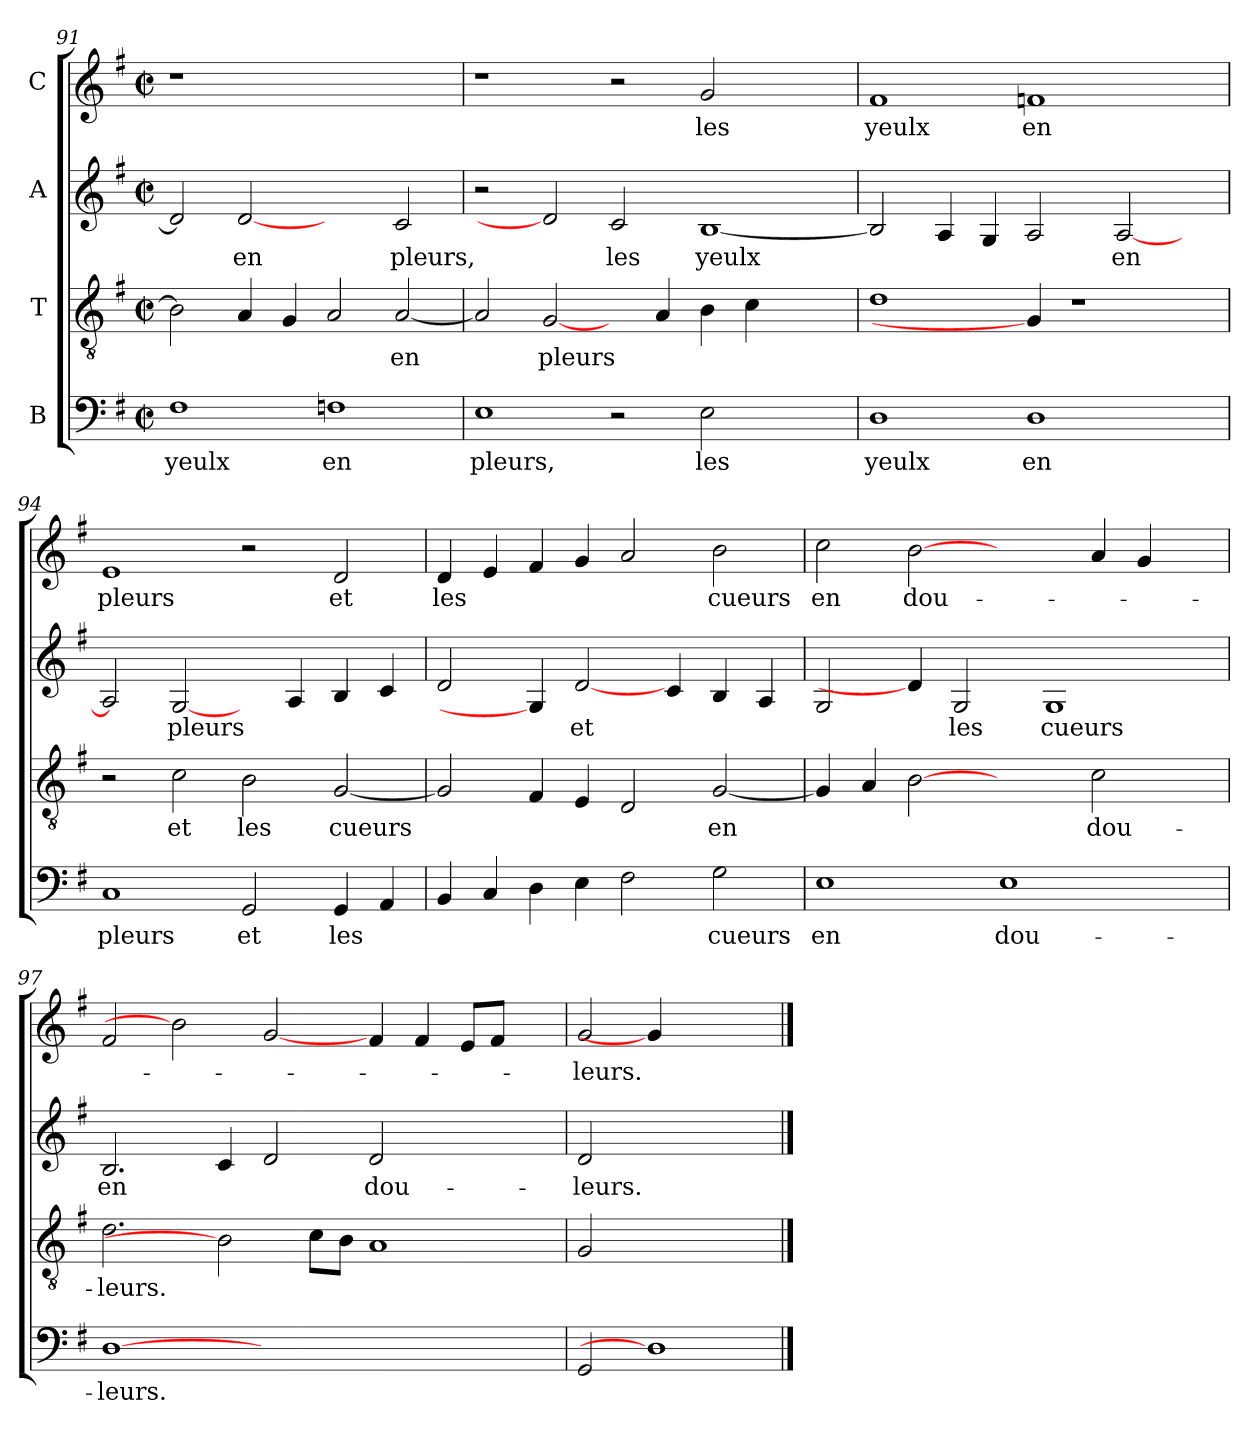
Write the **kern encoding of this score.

**kern	**text	**kern	**text	**kern	**text	**kern	**text
*part4	*part4	*part3	*part3	*part2	*part2	*part1	*part1
*staff4	*staff4	*staff3	*staff3	*staff2	*staff2	*staff1	*staff1
*I"B	*	*I"T	*	*I"A	*	*I"C	*
*clefF4	*	*clefGv2	*	*clefG2	*	*clefG2	*
*k[f#]	*	*k[f#]	*	*k[f#]	*	*k[f#]	*
*G:	*	*G:	*	*G:	*	*G:	*
*M2/2	*	*M2/2	*	*M2/2	*	*M2/2	*
*met(c|)	*	*met(c|)	*	*met(c|)	*	*met(c|)	*
=91	=91	=91	=91	=91	=91	=91	=91
1F#	yeulx	2B\]	.	2d/]	.	1r	.
.	.	4A/	.	[2d	en	.	.
.	.	4G/	.	.	.	.	.
1Fn	en	2A/	.	2ryy	.	1ryy	.
.	.	[2A/	en	2c/	pleurs,	.	.
=92	=92	=92	=92	=92	=92	=92	=92
1E	pleurs,	2A/]	.	2r	.	1r	.
.	.	[2G/	pleurs	2d]	.	.	.
2r	.	4ryy	.	2c/	les	2r	.
.	.	4A/	.	.	.	.	.
2E\	les	4B\	.	[1B	yeulx	2g/	les
.	.	4c\	.	.	.	.	.
2ryy	.	2ryy	.	.	.	2ryy	.
=93	=93	=93	=93	=93	=93	=93	=93
1D	yeulx	1d	.	2B/]	.	1f#	yeulx
.	.	.	.	4A/	.	.	.
.	.	.	.	4G/	.	.	.
1D	en	4G/]	.	2A/	.	1fn	en
.	.	1r	.	.	.	.	.
.	.	.	.	[2A/	en	.	.
4ryy	.	.	.	4ryy	.	4ryy	.
!!LO:LB:g=z
=94	=94	=94	=94	=94	=94	=94	=94
1C	pleurs	2r	.	2A/]	.	1e	pleurs
.	.	2c\	et	[2G/	pleurs	.	.
2GG/	et	2B\	les	4ryy	.	2r	.
.	.	.	.	4A/	.	.	.
4GG/	les	[2G/	cueurs	4B/	.	2d/	et
4AA/	.	.	.	4c/	.	.	.
=95	=95	=95	=95	=95	=95	=95	=95
4BB/	.	2G/]	.	2d/	.	4d/	les
4C/	.	.	.	.	.	4e/	.
4D\	.	4F#/	.	4G/]	.	4f#/	.
4E\	.	4E/	.	[2d/	et	4g/	.
2F#\	.	2D/	.	.	.	2a/	.
.	.	.	.	4c/	.	.	.
2G\	cueurs	[2G/	en	4B/	.	2b\	cueurs
.	.	.	.	4A/	.	.	.
=96	=96	=96	=96	=96	=96	=96	=96
1E	en	4G/]	.	2G/	.	2cc\	en
.	.	4A/	.	.	.	.	.
.	.	[2B	.	4d/]	.	[2b	dou-
.	.	.	.	2G/	les	.	.
1E	dou-	2ryy	.	.	.	2ryy	.
.	.	.	.	1G	cueurs	.	.
.	.	2c\	dou-	.	.	4a/	.
.	.	.	.	.	.	4g/	.
4ryy	.	4ryy	.	.	.	4ryy	.
=97	=97	=97	=97	=97	=97	=97	=97
[1D	-leurs.	2.d\	-leurs.	2.B/	en	2f#/	.
.	.	.	.	.	.	2b]	.
.	.	2B]	.	4c/	.	.	.
1.ryy	.	.	.	2d/	.	[2g/	.
.	.	8c\L	.	.	.	.	.
.	.	8B\J	.	.	.	.	.
.	.	1A	.	2d/	dou-	4f#/	.
.	.	.	.	.	.	4f#/	.
.	.	.	.	2ryy	.	8e/L	.
.	.	.	.	.	.	8f#/J	.
.	.	.	.	.	.	4ryy	.
=98	=98	=98	=98	=98	=98	=98	=98
2GG/	.	2G/	.	2d/	-leurs.	2g/	-leurs.
1D]	.	1ryy	.	1ryy	.	4g/]	.
.	.	.	.	.	.	2.ryy	.
==	==	==	==	==	==	==	==
*-	*-	*-	*-	*-	*-	*-	*-
